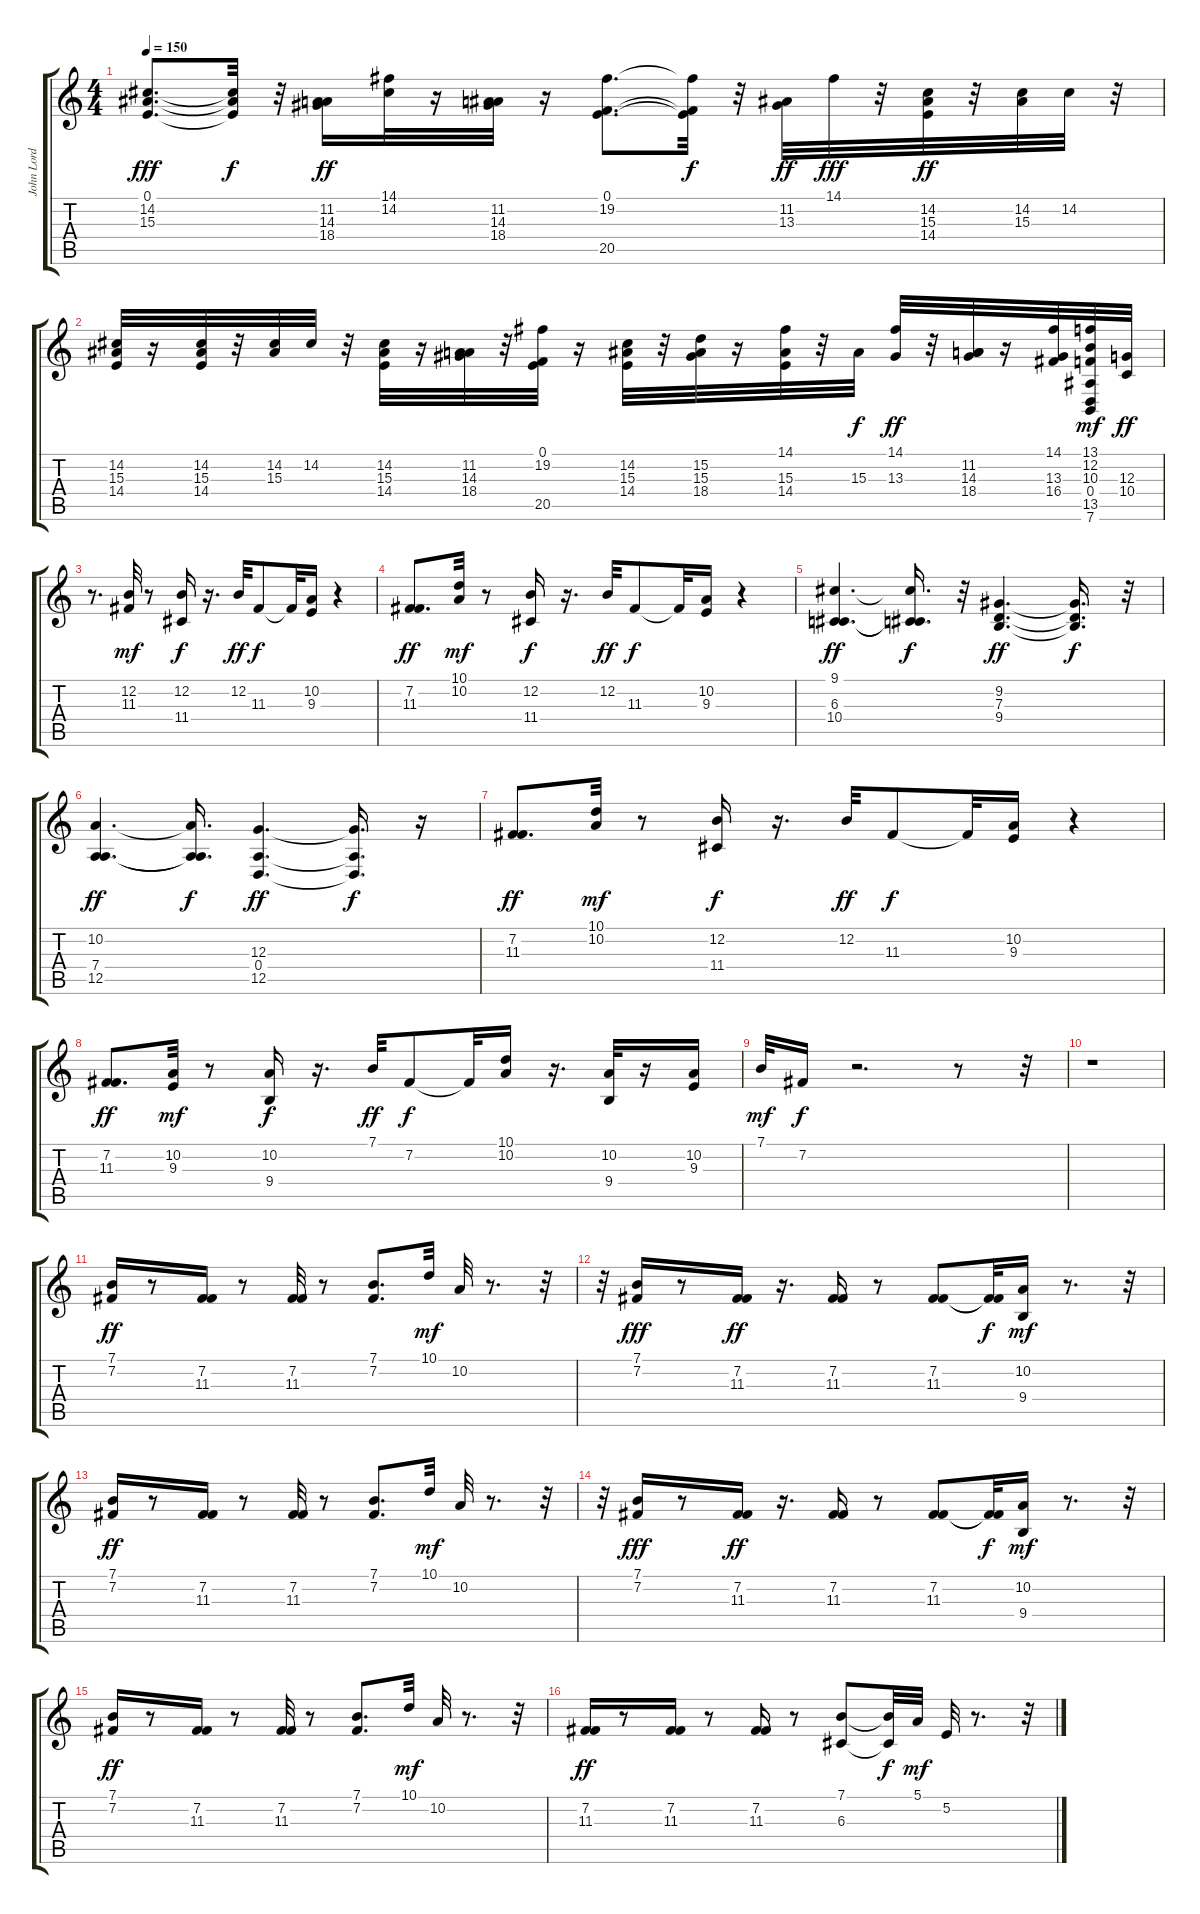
\track ("John Lord" "John Lord") {instrument rockorgan}
\staff {score tabs}
\tuning (E4 B3 G3 D3 A2 E2) {hide}
\ts (4 4)
\tempo 150
\clef g2
\ks c
(0.1 14.2 15.3).8{d dy fff} (0.1{t} 14.2{t} 15.3{t}).32{dy f} r.32 (11.2 14.3 18.4).16{dy ff} (14.1 14.2).32 r.16 (11.2 14.3 18.4).32 r.16 (0.1 19.2 20.5).8{d} (0.1{t} 19.2{t} 20.5{t}).32{dy f} r.32 (11.2 13.3).32{dy ff} 14.1.32{dy fff} r.32 (14.2 15.3 14.4).32{dy ff} r.32 (14.2 15.3).32 14.2.32 r.32 |
(14.2 15.3 14.4).32 r.16 (14.2 15.3 14.4).32 r.32 (14.2 15.3).32 14.2.32 r.32 (14.2 15.3 14.4).32 r.16 (11.2 14.3 18.4).32 r.32 (0.1 19.2 20.5).32 r.16 (14.2 15.3 14.4).32 r.32 (15.2 15.3 18.4).32 r.16 (14.1 15.3 14.4).32 r.32 15.3.32{dy f} (14.1 13.3).32{dy ff} r.32 (11.2 14.3 18.4).32 r.16 (14.1 13.3 16.4).32 (13.1 12.2 10.3 0.4 13.5 7.6).32{dy mf} (12.3 10.4).32{dy ff} |
r.8{d} (12.2 11.3).32{dy mf} r.8 (12.2 11.4).16{dy f} r.16{d} 12.2.32{dy ff} 11.3.8{dy f} 11.3{t}.32 (10.2 9.3).16 r.4 |
(7.2 11.3).8{d dy ff} (10.1 10.2).32{dy mf} r.8 (12.2 11.4).16{dy f} r.16{d} 12.2.32{dy ff} 11.3.8{dy f} 11.3{t}.32 (10.2 9.3).16 r.4 |
(9.1 6.3 10.4).4{d dy ff} (9.1{t} 6.3{t} 10.4{t}).16{d dy f} r.32 (9.2 7.3 9.4).4{d dy ff} (9.2{t} 7.3{t} 9.4{t}).16{d dy f} r.32 |
(10.2 7.4 12.5).4{d dy ff} (10.2{t} 7.4{t} 12.5{t}).16{d dy f} (12.3 0.4 12.5).4{d dy ff} (12.3{t} 0.4{t} 12.5{t}).16{d dy f} r.16 |
(7.2 11.3).8{d dy ff} (10.1 10.2).32{dy mf} r.8 (12.2 11.4).16{dy f} r.16{d} 12.2.32{dy ff} 11.3.8{dy f} 11.3{t}.32 (10.2 9.3).16 r.4 |
(7.2 11.3).8{d dy ff} (10.2 9.3).32{dy mf} r.8 (10.2 9.4).16{dy f} r.16{d} 7.1.32{dy ff} 7.2.8{dy f} 7.2{t}.32 (10.1 10.2).16 r.16{d} (10.2 9.4).32 r.16 (10.2 9.3).16 |
7.1.32{dy mf} 7.2.16{dy f} r.2{d} r.8 r.32 |
r.1 |
(7.1 7.2).16{dy ff} r.8 (7.2 11.3).16 r.8 (7.2 11.3).32 r.8 (7.1 7.2).8{d} 10.1.32{dy mf} 10.2.32 r.8{d} r.32 |
r.32 (7.1 7.2).16{dy fff} r.8 (7.2 11.3).16{dy ff} r.16{d} (7.2 11.3).16 r.8 (7.2 11.3).8 (7.2{t} 11.3{t}).32{dy f} (10.2 9.4).16{dy mf} r.8{d} r.32 |
(7.1 7.2).16{dy ff} r.8 (7.2 11.3).16 r.8 (7.2 11.3).32 r.8 (7.1 7.2).8{d} 10.1.32{dy mf} 10.2.32 r.8{d} r.32 |
r.32 (7.1 7.2).16{dy fff} r.8 (7.2 11.3).16{dy ff} r.16{d} (7.2 11.3).16 r.8 (7.2 11.3).8 (7.2{t} 11.3{t}).32{dy f} (10.2 9.4).16{dy mf} r.8{d} r.32 |
(7.1 7.2).16{dy ff} r.8 (7.2 11.3).16 r.8 (7.2 11.3).32 r.8 (7.1 7.2).8{d} 10.1.32{dy mf} 10.2.32 r.8{d} r.32 |
(7.2 11.3).16{dy ff} r.8 (7.2 11.3).16 r.8 (7.2 11.3).16 r.8 (7.1 6.3).8 (7.1{t} 6.3{t}).32{dy f} 5.1.32{dy mf} 5.2.32 r.8{d} r.32
